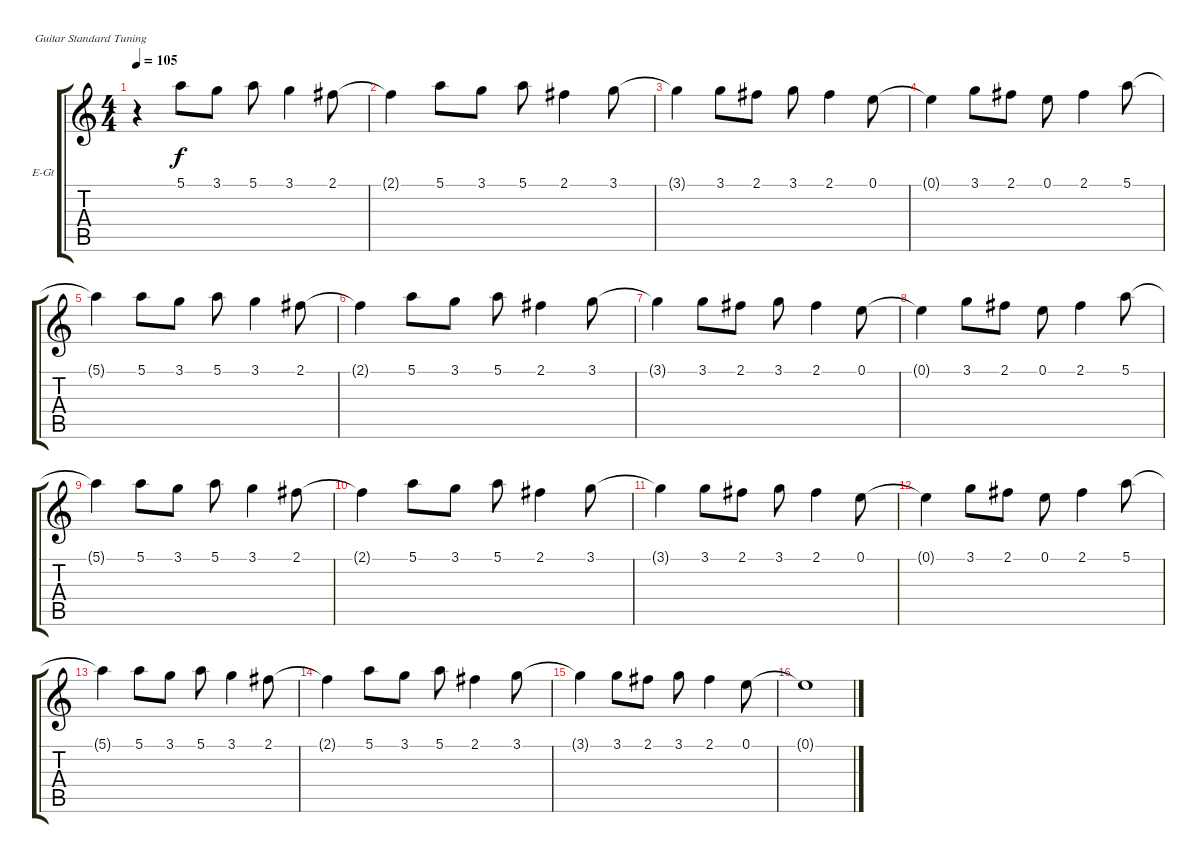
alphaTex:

\defaultSystemsLayout 4
\bracketExtendMode groupsimilarinstruments
\firstSystemTrackNameOrientation horizontal
\otherSystemsTrackNameOrientation horizontal
\track ("Electric Guitar" "E-Gt") {instrument electricguitarclean}
\staff {score tabs}
\tuning (E4 B3 G3 D3 A2 E2)
\ts (4 4)
\tempo 105
\clef g2
\ks c
r.4{dy f instrument electricguitarclean} 5.1.8 3.1.8 5.1.8 3.1.4 2.1.8 |
2.1{t}.4 5.1.8 3.1.8 5.1.8 2.1.4 3.1.8 |
3.1{t}.4 3.1.8 2.1.8 3.1.8 2.1.4 0.1.8 |
0.1{t}.4 3.1.8 2.1.8 0.1.8 2.1.4 5.1.8 |
5.1{t}.4 5.1.8 3.1.8 5.1.8 3.1.4 2.1.8 |
2.1{t}.4 5.1.8 3.1.8 5.1.8 2.1.4 3.1.8 |
3.1{t}.4 3.1.8 2.1.8 3.1.8 2.1.4 0.1.8 |
0.1{t}.4 3.1.8 2.1.8 0.1.8 2.1.4 5.1.8 |
5.1{t}.4 5.1.8 3.1.8 5.1.8 3.1.4 2.1.8 |
2.1{t}.4 5.1.8 3.1.8 5.1.8 2.1.4 3.1.8 |
3.1{t}.4 3.1.8 2.1.8 3.1.8 2.1.4 0.1.8 |
0.1{t}.4 3.1.8 2.1.8 0.1.8 2.1.4 5.1.8 |
5.1{t}.4 5.1.8 3.1.8 5.1.8 3.1.4 2.1.8 |
2.1{t}.4 5.1.8 3.1.8 5.1.8 2.1.4 3.1.8 |
3.1{t}.4 3.1.8 2.1.8 3.1.8 2.1.4 0.1.8 |
0.1{t}.1
